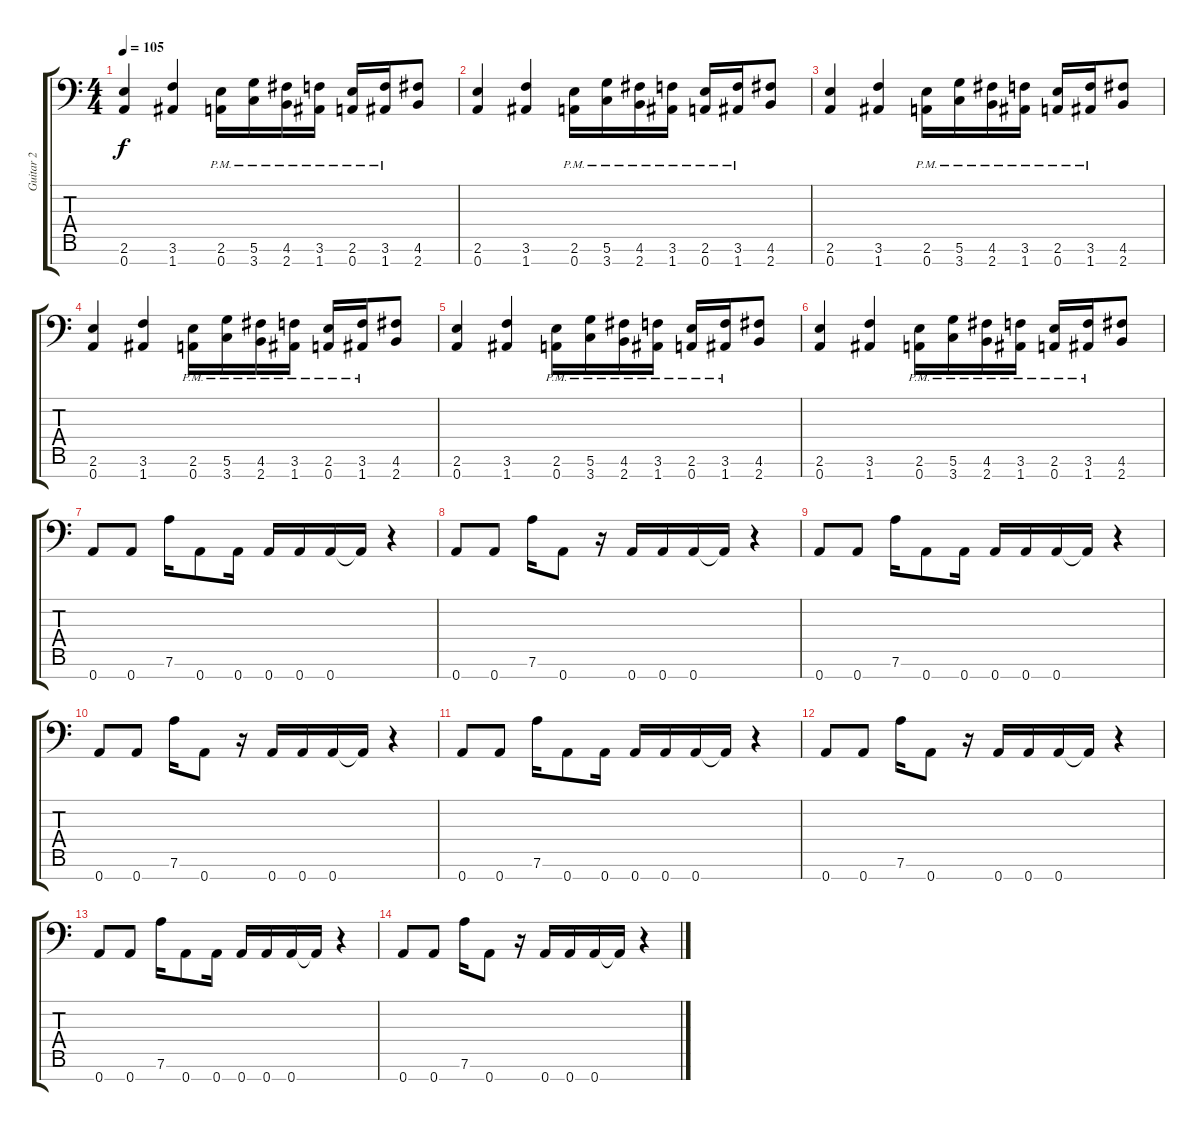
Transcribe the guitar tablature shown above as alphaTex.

\track ("Guitar 2" "Guitar 2") {instrument overdrivenguitar}
\staff {score tabs}
\tuning (D4 A3 F3 C3 G2 D2 A1) {hide}
\ts (4 4)
\tempo 105
\clef f4
\ks c
(2.6 0.7).4{dy f} (3.6 1.7).4 (2.6{pm} 0.7).16 (5.6{pm} 3.7{pm}).16 (4.6{pm} 2.7{pm}).16 (3.6{pm} 1.7{pm}).16 (2.6{pm} 0.7{pm}).16 (3.6{pm} 1.7{pm}).16 (4.6 2.7).8 |
(2.6 0.7).4 (3.6 1.7).4 (2.6{pm} 0.7).16 (5.6{pm} 3.7{pm}).16 (4.6{pm} 2.7{pm}).16 (3.6{pm} 1.7{pm}).16 (2.6{pm} 0.7{pm}).16 (3.6{pm} 1.7{pm}).16 (4.6 2.7).8 |
(2.6 0.7).4 (3.6 1.7).4 (2.6{pm} 0.7).16 (5.6{pm} 3.7{pm}).16 (4.6{pm} 2.7{pm}).16 (3.6{pm} 1.7{pm}).16 (2.6{pm} 0.7{pm}).16 (3.6{pm} 1.7{pm}).16 (4.6 2.7).8 |
(2.6 0.7).4 (3.6 1.7).4 (2.6{pm} 0.7).16 (5.6{pm} 3.7{pm}).16 (4.6{pm} 2.7{pm}).16 (3.6{pm} 1.7{pm}).16 (2.6{pm} 0.7{pm}).16 (3.6{pm} 1.7{pm}).16 (4.6 2.7).8 |
(2.6 0.7).4 (3.6 1.7).4 (2.6{pm} 0.7).16 (5.6{pm} 3.7{pm}).16 (4.6{pm} 2.7{pm}).16 (3.6{pm} 1.7{pm}).16 (2.6{pm} 0.7{pm}).16 (3.6{pm} 1.7{pm}).16 (4.6 2.7).8 |
(2.6 0.7).4 (3.6 1.7).4 (2.6{pm} 0.7).16 (5.6{pm} 3.7{pm}).16 (4.6{pm} 2.7{pm}).16 (3.6{pm} 1.7{pm}).16 (2.6{pm} 0.7{pm}).16 (3.6{pm} 1.7{pm}).16 (4.6 2.7).8 |
0.7.8 0.7.8 7.6.16 0.7.8 0.7.16 0.7.16 0.7.16 0.7.16 0.7{t}.16 r.4 |
0.7.8 0.7.8 7.6.16 0.7.8 r.16 0.7.16 0.7.16 0.7.16 0.7{t}.16 r.4 |
0.7.8 0.7.8 7.6.16 0.7.8 0.7.16 0.7.16 0.7.16 0.7.16 0.7{t}.16 r.4 |
0.7.8 0.7.8 7.6.16 0.7.8 r.16 0.7.16 0.7.16 0.7.16 0.7{t}.16 r.4 |
0.7.8 0.7.8 7.6.16 0.7.8 0.7.16 0.7.16 0.7.16 0.7.16 0.7{t}.16 r.4 |
0.7.8 0.7.8 7.6.16 0.7.8 r.16 0.7.16 0.7.16 0.7.16 0.7{t}.16 r.4 |
0.7.8 0.7.8 7.6.16 0.7.8 0.7.16 0.7.16 0.7.16 0.7.16 0.7{t}.16 r.4 |
0.7.8 0.7.8 7.6.16 0.7.8 r.16 0.7.16 0.7.16 0.7.16 0.7{t}.16 r.4
